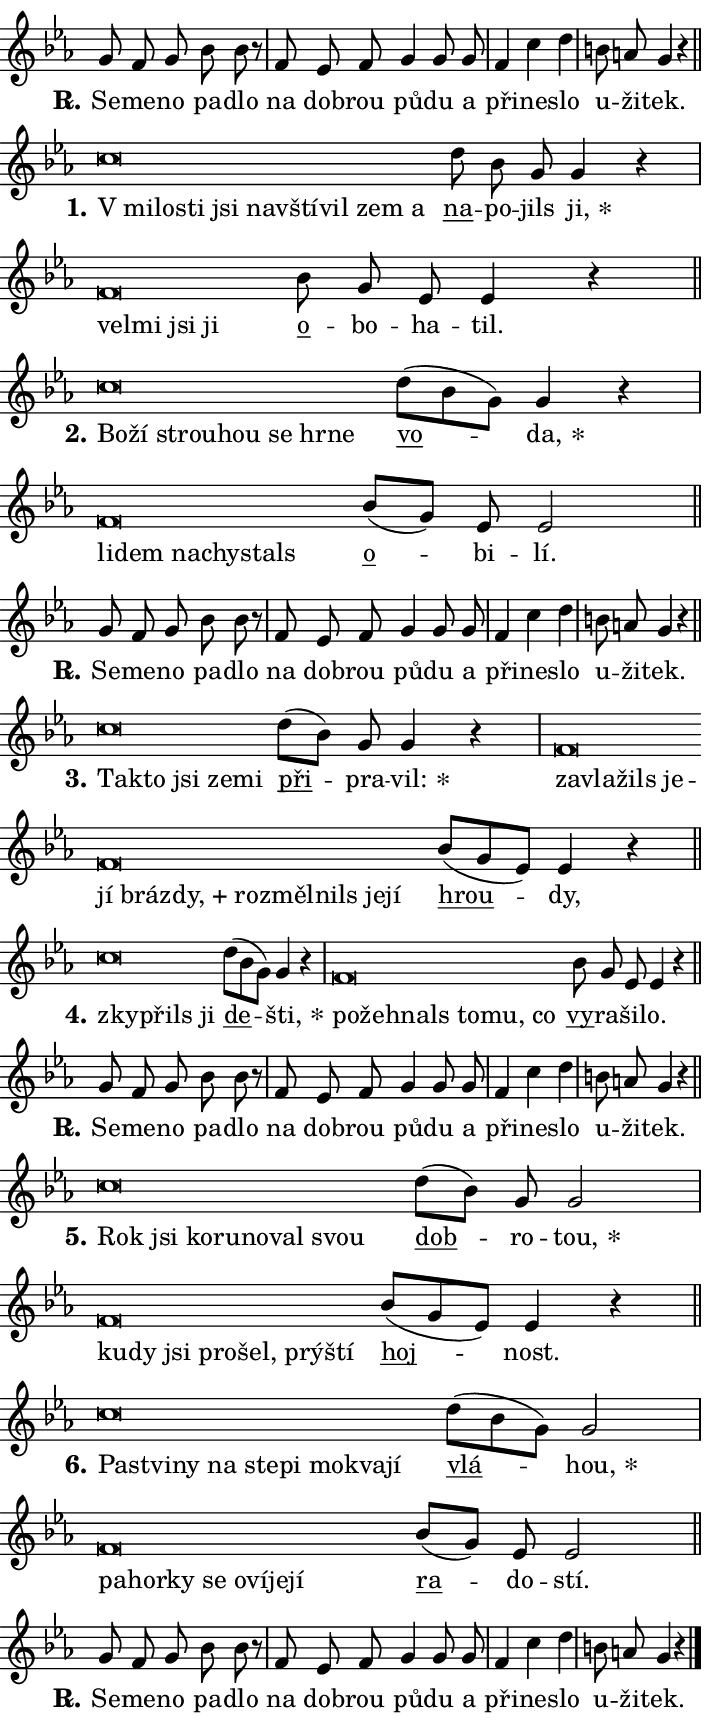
\version "2.24.0"
\header { tagline = "" }
\paper {
  indent = 0\cm
  top-margin = 0\cm
  right-margin = 0.13\cm % to fit lyric hyphens
  bottom-margin = 0\cm
  left-margin = 0\cm
  paper-width = 12\cm
  page-breaking = #ly:one-page-breaking
  system-system-spacing.basic-distance = #11
  score-system-spacing.basic-distance = #11
  ragged-last = ##f
}


%% Author: Thomas Morley
%% https://lists.gnu.org/archive/html/lilypond-user/2020-05/msg00002.html
#(define (line-position grob)
"Returns position of @var[grob} in current system:
   @code{'start}, if at first time-step
   @code{'end}, if at last time-step
   @code{'middle} otherwise
"
  (let* ((col (ly:item-get-column grob))
         (ln (ly:grob-object col 'left-neighbor))
         (rn (ly:grob-object col 'right-neighbor))
         (col-to-check-left (if (ly:grob? ln) ln col))
         (col-to-check-right (if (ly:grob? rn) rn col))
         (break-dir-left
           (and
             (ly:grob-property col-to-check-left 'non-musical #f)
             (ly:item-break-dir col-to-check-left)))
         (break-dir-right
           (and
             (ly:grob-property col-to-check-right 'non-musical #f)
             (ly:item-break-dir col-to-check-right))))
        (cond ((eqv? 1 break-dir-left) 'start)
              ((eqv? -1 break-dir-right) 'end)
              (else 'middle))))

#(define (tranparent-at-line-position vctor)
  (lambda (grob)
  "Relying on @code{line-position} select the relevant enry from @var{vctor}.
Used to determine transparency,"
    (case (line-position grob)
      ((end) (not (vector-ref vctor 0)))
      ((middle) (not (vector-ref vctor 1)))
      ((start) (not (vector-ref vctor 2))))))

noteHeadBreakVisibility =
#(define-music-function (break-visibility)(vector?)
"Makes @code{NoteHead}s transparent relying on @var{break-visibility}"
#{
  \override NoteHead.transparent =
    #(tranparent-at-line-position break-visibility)
#})

#(define delete-ledgers-for-transparent-note-heads
  (lambda (grob)
    "Reads whether a @code{NoteHead} is transparent.
If so this @code{NoteHead} is removed from @code{'note-heads} from
@var{grob}, which is supposed to be @code{LedgerLineSpanner}.
As a result ledgers are not printed for this @code{NoteHead}"
    (let* ((nhds-array (ly:grob-object grob 'note-heads))
           (nhds-list
             (if (ly:grob-array? nhds-array)
                 (ly:grob-array->list nhds-array)
                 '()))
           ;; Relies on the transparent-property being done before
           ;; Staff.LedgerLineSpanner.after-line-breaking is executed.
           ;; This is fragile ...
           (to-keep
             (remove
               (lambda (nhd)
                 (ly:grob-property nhd 'transparent #f))
               nhds-list)))
      ;; TODO find a better method to iterate over grob-arrays, similiar
      ;; to filter/remove etc for lists
      ;; For now rebuilt from scratch
      (set! (ly:grob-object grob 'note-heads)  '())
      (for-each
        (lambda (nhd)
          (ly:pointer-group-interface::add-grob grob 'note-heads nhd))
        to-keep))))

squashNotes = {
  \override NoteHead.X-extent = #'(-0.2 . 0.2)
  \override NoteHead.Y-extent = #'(-0.75 . 0)
  \override NoteHead.stencil =
    #(lambda (grob)
       (let ((pos (ly:grob-property grob 'staff-position)))
         (begin
           (if (< pos -7) (display "ERROR: Lower brevis then expected\n") (display ""))
           (if (<= pos -6) ly:text-interface::print ly:note-head::print))))
}
unSquashNotes = {
  \revert NoteHead.X-extent
  \revert NoteHead.Y-extent
  \revert NoteHead.stencil
}

hideNotes = \noteHeadBreakVisibility #begin-of-line-visible
unHideNotes = \noteHeadBreakVisibility #all-visible

% work-around for resetting accidentals
% https://lilypond.org/doc/v2.23/Documentation/notation/displaying-rhythms#unmetered-music
cadenzaMeasure = {
  \cadenzaOff
  \partial 1024 s1024
  \cadenzaOn
}

#(define-markup-command (accent layout props text) (markup?)
  "Underline accented syllable"
  (interpret-markup layout props
    #{\markup \override #'(offset . 4.3) \underline { #text }#}))

responsum = \markup \concat {
  "R" \hspace #-1.05 \path #0.1 #'((moveto 0 0.07) (lineto 0.9 0.8)) \hspace #0.05 "."
}

spaceSize = #0.6828661417322834 % exact space size for TeX Gyre Schola

\layout {
  \context {
    \Staff
    \remove "Time_signature_engraver"
    \override LedgerLineSpanner.after-line-breaking = #delete-ledgers-for-transparent-note-heads
  }
  \context {
    \Lyrics {
      \override LyricSpace.minimum-distance = \spaceSize
      \override LyricText.font-name = #"TeX Gyre Schola"
      \override LyricText.font-size = 1
      \override StanzaNumber.font-name = #"TeX Gyre Schola Bold"
      \override StanzaNumber.font-size = 1
    }
  }
  \context {
    \Score 
    \override NoteHead.text =
      #(lambda (grob) 
        (let ((pos (ly:grob-property grob 'staff-position)))
          #{\markup {
            \combine
              \halign #-0.55 \raise #(if (= pos -6) 0 0.5) \override #'(thickness . 2) \draw-line #'(3.2 . 0)
              \musicglyph "noteheads.sM1"
          }#}))
  }
}

% magnetic-lyrics.ily
%
%   written by
%     Jean Abou Samra <jean@abou-samra.fr>
%     Werner Lemberg <wl@gnu.org>
%
%   adapted by
%     Jiri Hon <jiri.hon@gmail.com>
%
% Version 2022-Apr-15

% https://www.mail-archive.com/lilypond-user@gnu.org/msg149350.html

#(define (Left_hyphen_pointer_engraver context)
   "Collect syllable-hyphen-syllable occurrences in lyrics and store
them in properties.  This engraver only looks to the left.  For
example, if the lyrics input is @code{foo -- bar}, it does the
following.

@itemize @bullet
@item
Set the @code{text} property of the @code{LyricHyphen} grob between
@q{foo} and @q{bar} to @code{foo}.

@item
Set the @code{left-hyphen} property of the @code{LyricText} grob with
text @q{foo} to the @code{LyricHyphen} grob between @q{foo} and
@q{bar}.
@end itemize

Use this auxiliary engraver in combination with the
@code{lyric-@/text::@/apply-@/magnetic-@/offset!} hook."
   (let ((hyphen #f)
         (text #f))
     (make-engraver
      (acknowledgers
       ((lyric-syllable-interface engraver grob source-engraver)
        (set! text grob)))
      (end-acknowledgers
       ((lyric-hyphen-interface engraver grob source-engraver)
        ;(when (not (grob::has-interface grob 'lyric-space-interface))
          (set! hyphen grob)));)
      ((stop-translation-timestep engraver)
       (when (and text hyphen)
         (ly:grob-set-object! text 'left-hyphen hyphen))
       (set! text #f)
       (set! hyphen #f)))))

#(define (lyric-text::apply-magnetic-offset! grob)
   "If the space between two syllables is less than the value in
property @code{LyricText@/.details@/.squash-threshold}, move the right
syllable to the left so that it gets concatenated with the left
syllable.

Use this function as a hook for
@code{LyricText@/.after-@/line-@/breaking} if the
@code{Left_@/hyphen_@/pointer_@/engraver} is active."
   (let ((hyphen (ly:grob-object grob 'left-hyphen #f)))
     (when hyphen
       (let ((left-text (ly:spanner-bound hyphen LEFT)))
         (when (grob::has-interface left-text 'lyric-syllable-interface)
           (let* ((common (ly:grob-common-refpoint grob left-text X))
                  (this-x-ext (ly:grob-extent grob common X))
                  (left-x-ext
                   (begin
                     ;; Trigger magnetism for left-text.
                     (ly:grob-property left-text 'after-line-breaking)
                     (ly:grob-extent left-text common X)))
                  ;; `delta` is the gap width between two syllables.
                  (delta (- (interval-start this-x-ext)
                            (interval-end left-x-ext)))
                  (details (ly:grob-property grob 'details))
                  (threshold (assoc-get 'squash-threshold details 0.2)))
             (when (< delta threshold)
               (let* (;; We have to manipulate the input text so that
                      ;; ligatures crossing syllable boundaries are not
                      ;; disabled.  For languages based on the Latin
                      ;; script this is essentially a beautification.
                      ;; However, for non-Western scripts it can be a
                      ;; necessity.
                      (lt (ly:grob-property left-text 'text))
                      (rt (ly:grob-property grob 'text))
                      (is-space (grob::has-interface hyphen 'lyric-space-interface))
                      (space (if is-space " " ""))
                      (extra-delta (if is-space spaceSize 0))
                      ;; Append new syllable.
                      (ltrt-space (if (and (string? lt) (string? rt))
                                (string-append lt space rt)
                                (make-concat-markup (list lt space rt))))
                      ;; Right-align `ltrt` to the right side.
                      (ltrt-space-markup (grob-interpret-markup
                               grob
                               (make-translate-markup
                                (cons (interval-length this-x-ext) 0)
                                (make-right-align-markup ltrt-space)))))
                 (begin
                   ;; Don't print `left-text`.
                   (ly:grob-set-property! left-text 'stencil #f)
                   ;; Set text and stencil (which holds all collected
                   ;; syllables so far) and shift it to the left.
                   (ly:grob-set-property! grob 'text ltrt-space)
                   (ly:grob-set-property! grob 'stencil ltrt-space-markup)
                   (ly:grob-translate-axis! grob (- (- delta extra-delta)) X))))))))))


#(define (lyric-hyphen::displace-bounds-first grob)
   ;; Make very sure this callback isn't triggered too early.
   (let ((left (ly:spanner-bound grob LEFT))
         (right (ly:spanner-bound grob RIGHT)))
     (ly:grob-property left 'after-line-breaking)
     (ly:grob-property right 'after-line-breaking)
     (ly:lyric-hyphen::print grob)))

squashThreshold = #0.4

\layout {
  \context {
    \Lyrics
    \consists #Left_hyphen_pointer_engraver
    \override LyricText.after-line-breaking =
      #lyric-text::apply-magnetic-offset!
    \override LyricHyphen.stencil = #lyric-hyphen::displace-bounds-first
    \override LyricText.details.squash-threshold = \squashThreshold
    \override LyricHyphen.minimum-distance = 0
    \override LyricHyphen.minimum-length = \squashThreshold
  }
}

squashText = \override LyricText.details.squash-threshold = 9999
unSquashText = \override LyricText.details.squash-threshold = \squashThreshold

leftText = \override LyricText.self-alignment-X = #LEFT
unLeftText = \revert LyricText.self-alignment-X

starOffset = #(lambda (grob) 
                (let ((x_offset (ly:self-alignment-interface::aligned-on-x-parent grob)))
                  (if (= x_offset 0) 0 (+ x_offset 1.2))))

star = #(define-music-function (syllable)(string?)
"Append star separator at the end of a syllable"
#{
  \once \override LyricText.X-offset = #starOffset
  \lyricmode { \markup {
    #syllable
    \override #'((font-name . "TeX Gyre Schola Bold")) \hspace #0.2 \lower #0.65 \larger "*"
  } }
#})

starAccent = #(define-music-function (syllable)(string?)
"Append star separator at the end of a syllable and make accent"
#{
  \once \override LyricText.X-offset = #starOffset
  \lyricmode { \markup {
    \accent #syllable
    \override #'((font-name . "TeX Gyre Schola Bold")) \hspace #0.2 \lower #0.65 \larger "*"
  } }
#})

breath = #(define-music-function (syllable)(string?)
"Append breathing indicator at the end of a syllable"
#{
  \lyricmode { \markup { #syllable "+" } }
#})

optionalBreath = #(define-music-function (syllable)(string?)
"Append optional breathing indicator at the end of a syllable"
#{
  \lyricmode { \markup { #syllable "(+)" } }
#})


\score {
    <<
        \new Voice = "melody" { \cadenzaOn \key es \major \relative { g'8 f g bes bes r \cadenzaMeasure \bar "|" f8 es f g4 g8 g8 \cadenzaMeasure \bar "|" f4 c' d \cadenzaMeasure \bar "|" b8 a g4 r \cadenzaMeasure \bar "||" \break } }
        \new Lyrics \lyricsto "melody" { \lyricmode { \set stanza = \responsum
Se -- me -- no pa -- dlo na dob -- rou pů -- du a při -- ne -- slo u -- ži -- tek. } }
    >>
    \layout {}
}

\score {
    <<
        \new Voice = "melody" { \cadenzaOn \key es \major \relative { \squashNotes c''\breve*1/16 \hideNotes \breve*1/16 \bar "" \breve*1/16 \bar "" \breve*1/16 \bar "" \breve*1/16 \bar "" \breve*1/16 \bar "" \breve*1/16 \bar "" \breve*1/16 \breve*1/16 \bar "" \unHideNotes \unSquashNotes \bar "" d8 bes g g4 r \cadenzaMeasure \bar "|" \squashNotes f\breve*1/16 \hideNotes \breve*1/16 \bar "" \breve*1/16 \breve*1/16 \bar "" \unHideNotes \unSquashNotes \bar "" bes8 g es es4 r \cadenzaMeasure \bar "||" \break } }
        \new Lyrics \lyricsto "melody" { \lyricmode { \set stanza = "1."
\leftText "V mi" -- \squashText lo -- sti jsi na -- vští -- vil zem a \unLeftText \unSquashText \markup \accent na -- po -- jils \star ji, \leftText vel -- \squashText mi jsi ji \unLeftText \unSquashText \markup \accent o -- bo -- ha -- til. } }
    >>
    \layout {}
}

\score {
    <<
        \new Voice = "melody" { \cadenzaOn \key es \major \relative { \squashNotes c''\breve*1/16 \hideNotes \breve*1/16 \bar "" \breve*1/16 \bar "" \breve*1/16 \bar "" \breve*1/16 \bar "" \breve*1/16 \breve*1/16 \bar "" \unHideNotes \unSquashNotes \bar "" d8[( bes g)] g4 r \cadenzaMeasure \bar "|" \squashNotes f\breve*1/16 \hideNotes \breve*1/16 \bar "" \breve*1/16 \bar "" \breve*1/16 \breve*1/16 \bar "" \unHideNotes \unSquashNotes \bar "" bes8[( g)] es es2 \cadenzaMeasure \bar "||" \break } }
        \new Lyrics \lyricsto "melody" { \lyricmode { \set stanza = "2."
\leftText Bo -- \squashText ží strou -- hou se hr -- ne \unLeftText \unSquashText \markup \accent vo -- \star da, \leftText li -- \squashText dem na -- chy -- stals \unLeftText \unSquashText \markup \accent o -- bi -- lí. } }
    >>
    \layout {}
}

\score {
    <<
        \new Voice = "melody" { \cadenzaOn \key es \major \relative { g'8 f g bes bes r \cadenzaMeasure \bar "|" f8 es f g4 g8 g8 \cadenzaMeasure \bar "|" f4 c' d \cadenzaMeasure \bar "|" b8 a g4 r \cadenzaMeasure \bar "||" \break } }
        \new Lyrics \lyricsto "melody" { \lyricmode { \set stanza = \responsum
Se -- me -- no pa -- dlo na dob -- rou pů -- du a při -- ne -- slo u -- ži -- tek. } }
    >>
    \layout {}
}

\score {
    <<
        \new Voice = "melody" { \cadenzaOn \key es \major \relative { \squashNotes c''\breve*1/16 \hideNotes \breve*1/16 \bar "" \breve*1/16 \bar "" \breve*1/16 \breve*1/16 \bar "" \unHideNotes \unSquashNotes \bar "" d8[( bes)] g g4 r \cadenzaMeasure \bar "|" \squashNotes f\breve*1/16 \hideNotes \breve*1/16 \bar "" \breve*1/16 \bar "" \breve*1/16 \bar "" \breve*1/16 \bar "" \breve*1/16 \bar "" \breve*1/16 \bar "" \breve*1/16 \bar "" \breve*1/16 \bar "" \breve*1/16 \bar "" \breve*1/16 \breve*1/16 \bar "" \unHideNotes \unSquashNotes \bar "" bes8[( g es)] es4 r \cadenzaMeasure \bar "||" \break } }
        \new Lyrics \lyricsto "melody" { \lyricmode { \set stanza = "3."
\leftText Tak -- \squashText to jsi ze -- mi \unLeftText \unSquashText \markup \accent při -- pra -- \star vil: \leftText za -- \squashText vla -- žils je -- jí bráz -- \breath "dy," roz -- měl -- nils je -- jí \unLeftText \unSquashText \markup \accent hrou -- dy, } }
    >>
    \layout {}
}

\score {
    <<
        \new Voice = "melody" { \cadenzaOn \key es \major \relative { \squashNotes c''\breve*1/16 \hideNotes \breve*1/16 \breve*1/16 \bar "" \unHideNotes \unSquashNotes \bar "" d8[( bes g)] g4 r \cadenzaMeasure \bar "|" \squashNotes f\breve*1/16 \hideNotes \breve*1/16 \bar "" \breve*1/16 \bar "" \breve*1/16 \bar "" \breve*1/16 \breve*1/16 \bar "" \unHideNotes \unSquashNotes \bar "" bes8 g es es4 r \cadenzaMeasure \bar "||" \break } }
        \new Lyrics \lyricsto "melody" { \lyricmode { \set stanza = "4."
\leftText zky -- \squashText přils ji \unLeftText \unSquashText \markup \accent de -- \star šti, \leftText po -- \squashText žeh -- nals to -- mu, co \unLeftText \unSquashText \markup \accent vy -- ra -- ši -- lo. } }
    >>
    \layout {}
}

\score {
    <<
        \new Voice = "melody" { \cadenzaOn \key es \major \relative { g'8 f g bes bes r \cadenzaMeasure \bar "|" f8 es f g4 g8 g8 \cadenzaMeasure \bar "|" f4 c' d \cadenzaMeasure \bar "|" b8 a g4 r \cadenzaMeasure \bar "||" \break } }
        \new Lyrics \lyricsto "melody" { \lyricmode { \set stanza = \responsum
Se -- me -- no pa -- dlo na dob -- rou pů -- du a při -- ne -- slo u -- ži -- tek. } }
    >>
    \layout {}
}

\score {
    <<
        \new Voice = "melody" { \cadenzaOn \key es \major \relative { \squashNotes c''\breve*1/16 \hideNotes \breve*1/16 \bar "" \breve*1/16 \bar "" \breve*1/16 \bar "" \breve*1/16 \bar "" \breve*1/16 \breve*1/16 \bar "" \unHideNotes \unSquashNotes \bar "" d8[( bes)] g g2 \cadenzaMeasure \bar "|" \squashNotes f\breve*1/16 \hideNotes \breve*1/16 \bar "" \breve*1/16 \bar "" \breve*1/16 \bar "" \breve*1/16 \bar "" \breve*1/16 \breve*1/16 \bar "" \unHideNotes \unSquashNotes \bar "" bes8[( g es)] es4 r \cadenzaMeasure \bar "||" \break } }
        \new Lyrics \lyricsto "melody" { \lyricmode { \set stanza = "5."
\leftText Rok \squashText jsi ko -- ru -- no -- val svou \unLeftText \unSquashText \markup \accent dob -- ro -- \star tou, \leftText ku -- \squashText dy jsi pro -- šel, prý -- ští \unLeftText \unSquashText \markup \accent hoj -- nost. } }
    >>
    \layout {}
}

\score {
    <<
        \new Voice = "melody" { \cadenzaOn \key es \major \relative { \squashNotes c''\breve*1/16 \hideNotes \breve*1/16 \bar "" \breve*1/16 \bar "" \breve*1/16 \bar "" \breve*1/16 \bar "" \breve*1/16 \bar "" \breve*1/16 \bar "" \breve*1/16 \breve*1/16 \bar "" \unHideNotes \unSquashNotes \bar "" d8[( bes g)] g2 \cadenzaMeasure \bar "|" \squashNotes f\breve*1/16 \hideNotes \breve*1/16 \bar "" \breve*1/16 \bar "" \breve*1/16 \bar "" \breve*1/16 \bar "" \breve*1/16 \bar "" \breve*1/16 \breve*1/16 \bar "" \unHideNotes \unSquashNotes \bar "" bes8[( g)] es es2 \cadenzaMeasure \bar "||" \break } }
        \new Lyrics \lyricsto "melody" { \lyricmode { \set stanza = "6."
\leftText Past -- \squashText vi -- ny na ste -- pi mo -- kva -- jí \unLeftText \unSquashText \markup \accent vlá -- \star hou, \leftText pa -- \squashText hor -- ky se o -- ví -- je -- jí \unLeftText \unSquashText \markup \accent ra -- do -- stí. } }
    >>
    \layout {}
}

\score {
    <<
        \new Voice = "melody" { \cadenzaOn \key es \major \relative { g'8 f g bes bes r \cadenzaMeasure \bar "|" f8 es f g4 g8 g8 \cadenzaMeasure \bar "|" f4 c' d \cadenzaMeasure \bar "|" b8 a g4 r \cadenzaMeasure \bar "||" \break } \bar "|." }
        \new Lyrics \lyricsto "melody" { \lyricmode { \set stanza = \responsum
Se -- me -- no pa -- dlo na dob -- rou pů -- du a při -- ne -- slo u -- ži -- tek. } }
    >>
    \layout {}
}
